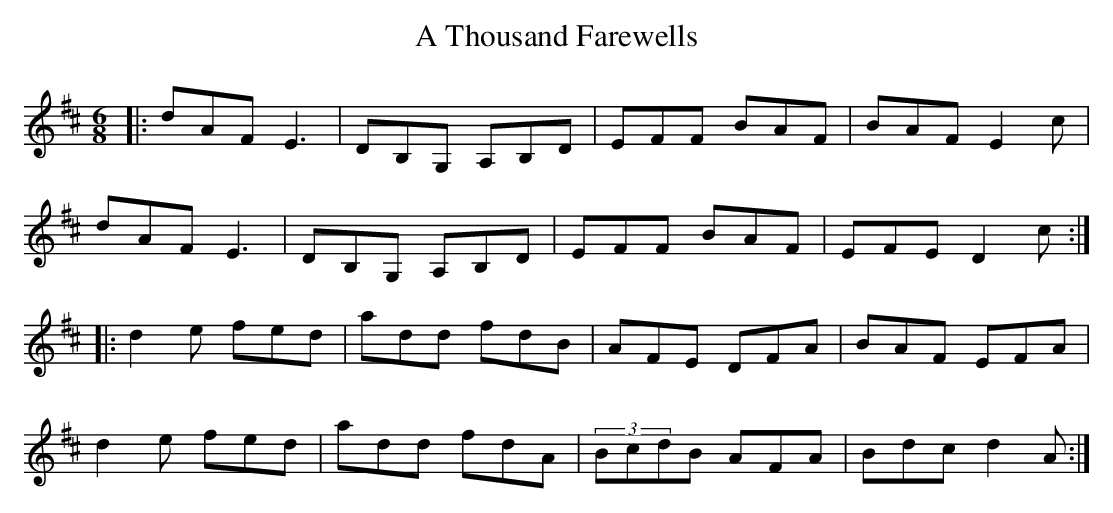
X:1
T: A Thousand Farewells
M: 6/8
L: 1/8
K: Dmaj
|:dAF E3|DB,G, A,B,D|EFF BAF|BAF E2 c|
dAF E3|DB,G, A,B,D|EFF BAF|EFE D2 c:|
|:d2 e fed|add fdB|AFE DFA|BAF EFA|
d2 e fed|add fdA|(3BcdB AFA|Bdc d2 A:|
